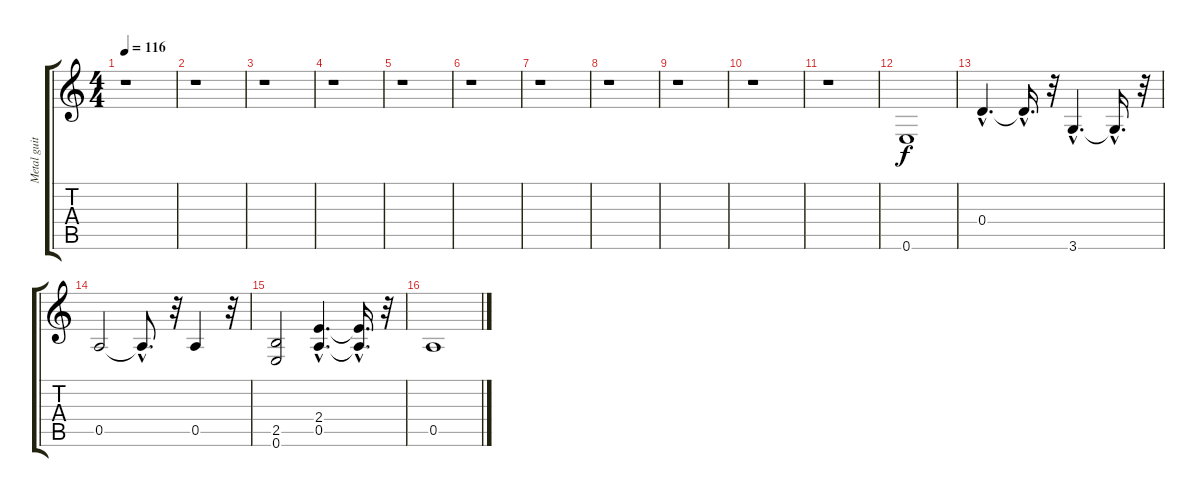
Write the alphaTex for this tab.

\track ("Metal guitar" "Metal guit") {instrument distortionguitar}
\staff {score tabs}
\tuning (E4 B3 G3 D3 A2 E2) {hide}
\ts (4 4)
\tempo 116
\clef g2
\ks c
r.1{dy f} |
r.1 |
r.1 |
r.1 |
r.1 |
r.1 |
r.1 |
r.1 |
r.1 |
r.1 |
r.1 |
0.6.1 |
0.4{hac}.4{d} 0.4{hac t}.16{d} r.32 3.6{hac}.4{d} 3.6{hac t}.16{d} r.32 |
0.5.2 0.5{hac t}.8{d} r.32 0.5.4 r.32 |
(2.5 0.6).2 (2.4{hac} 0.5{hac}).4{d} (2.4{hac t} 0.5{hac t}).16{d} r.32 |
0.5.1
